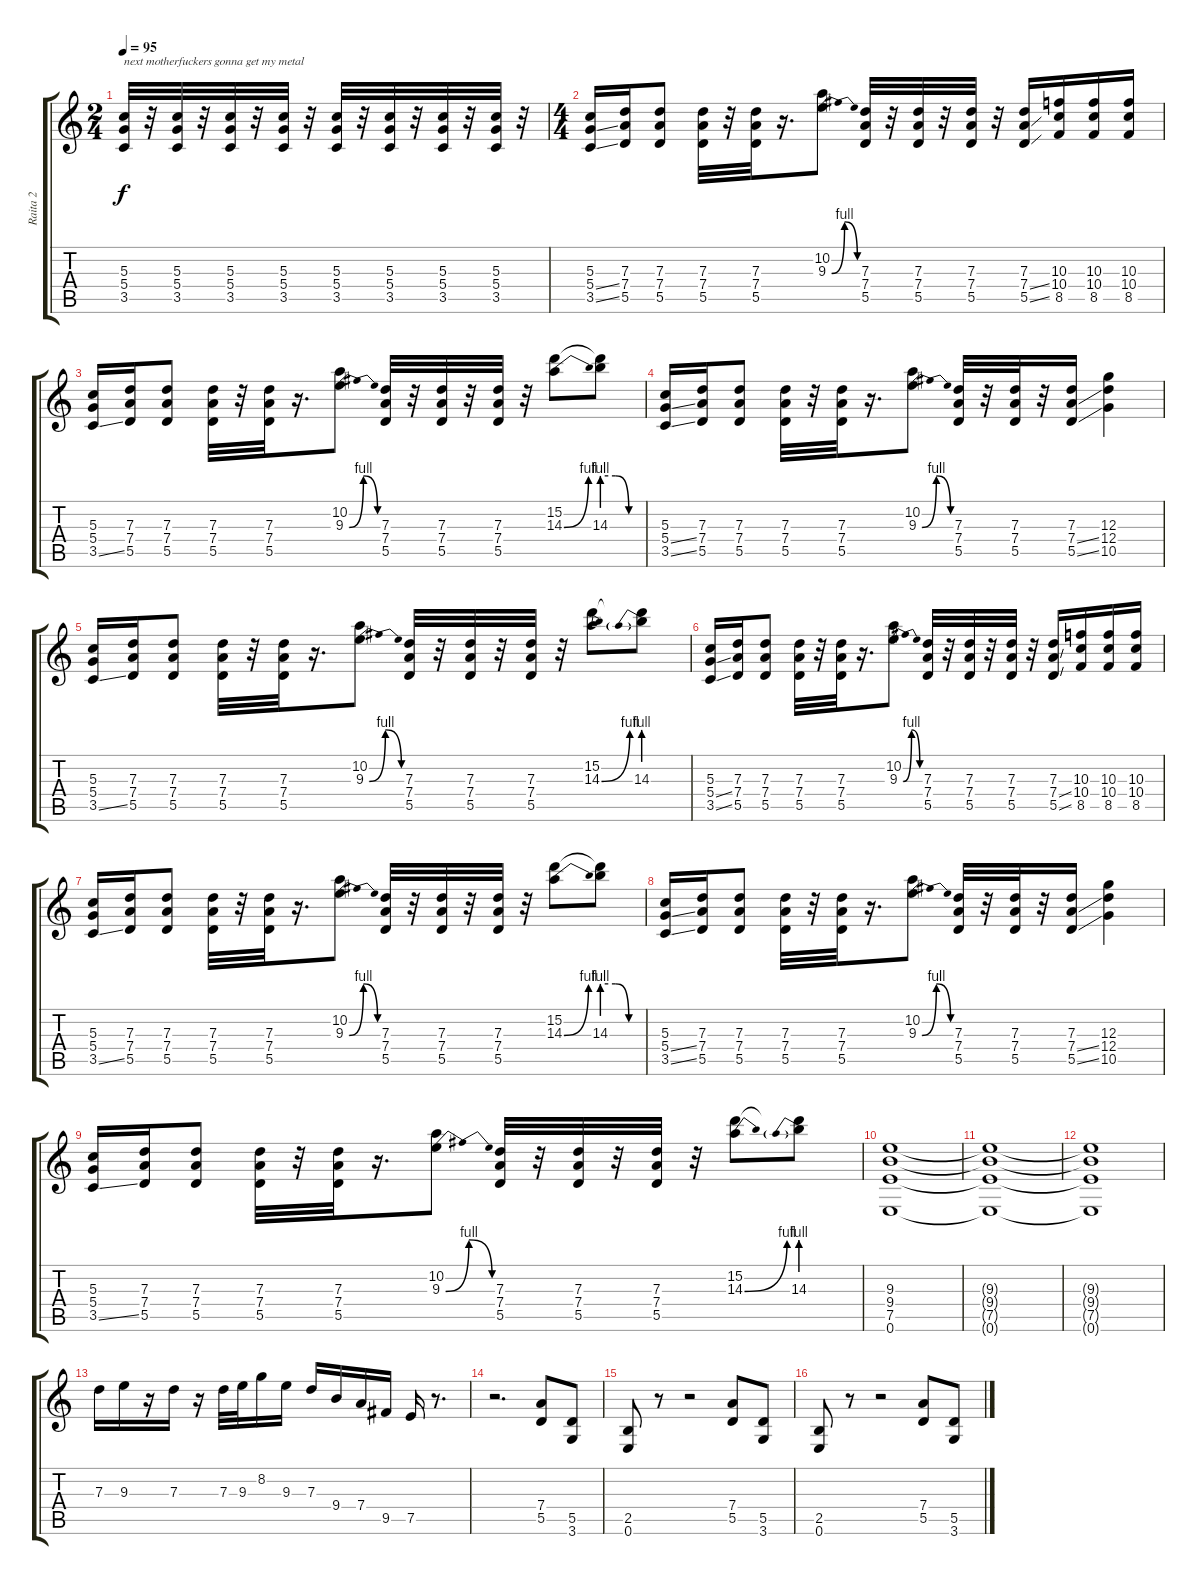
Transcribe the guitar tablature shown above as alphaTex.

\track ("Raita 2" "Raita 2") {instrument overdrivenguitar}
\staff {score tabs}
\tuning (E4 B3 G3 D3 A2 E2) {hide}
\ts (2 4)
\tempo 95
\clef g2
\ks c
(5.3 5.4 3.5).32{txt "next motherfuckers gonna get my metal" dy f instrument overdrivenguitar} r.32 (5.3 5.4 3.5).32 r.32 (5.3 5.4 3.5).32 r.32 (5.3 5.4 3.5).32 r.32 (5.3 5.4 3.5).32 r.32 (5.3 5.4 3.5).32 r.32 (5.3 5.4 3.5).32 r.32 (5.3 5.4 3.5).32 r.32 |
\ts (4 4)
(5.3 5.4{ss} 3.5{ss}).16 (7.3 7.4 5.5).16 (7.3 7.4 5.5).8 (7.3 7.4 5.5).32 r.32 (7.3 7.4 5.5).32 r.16{d} (10.2 9.3{be (bendrelease 0 0 30 4 30 4 60 0)}).8 (7.3 7.4 5.5).32 r.32 (7.3 7.4 5.5).32 r.32 (7.3 7.4 5.5).32 r.32 (7.3 7.4{ss} 5.5{ss}).16 (10.3 10.4 8.5).16 (10.3 10.4 8.5).16 (10.3 10.4 8.5).16 |
(5.3 5.4 3.5{ss}).16 (7.3 7.4 5.5).16 (7.3 7.4 5.5).8 (7.3 7.4 5.5).32 r.32 (7.3 7.4 5.5).32 r.16{d} (10.2 9.3{be (bendrelease 0 0 30 4 30 4 60 0)}).8 (7.3 7.4 5.5).32 r.32 (7.3 7.4 5.5).32 r.32 (7.3 7.4 5.5).32 r.32 (15.2 14.3{be (bend 0 0 60 4)}).8 (15.2{t} 14.3{be (custom 0 4 20 4 40 0 60 0)}).8 |
(5.3 5.4{ss} 3.5{ss}).16 (7.3 7.4 5.5).16 (7.3 7.4 5.5).8 (7.3 7.4 5.5).32 r.32 (7.3 7.4 5.5).32 r.16{d} (10.2 9.3{be (bendrelease 0 0 30 4 30 4 60 0)}).8 (7.3 7.4 5.5).32 r.32 (7.3 7.4 5.5).32 r.32 (7.3 7.4{ss} 5.5{ss}).16 (12.3 12.4 10.5).4 |
(5.3 5.4 3.5{ss}).16 (7.3 7.4 5.5).16 (7.3 7.4 5.5).8 (7.3 7.4 5.5).32 r.32 (7.3 7.4 5.5).32 r.16{d} (10.2 9.3{be (bendrelease 0 0 30 4 30 4 60 0)}).8 (7.3 7.4 5.5).32 r.32 (7.3 7.4 5.5).32 r.32 (7.3 7.4 5.5).32 r.32 (15.2 14.3{be (bend 0 0 60 4)}).8 (15.2{t} 14.3{be (prebend 0 4 60 4)}).8 |
(5.3 5.4{ss} 3.5{ss}).16 (7.3 7.4 5.5).16 (7.3 7.4 5.5).8 (7.3 7.4 5.5).32 r.32 (7.3 7.4 5.5).32 r.16{d} (10.2 9.3{be (bendrelease 0 0 30 4 30 4 60 0)}).8 (7.3 7.4 5.5).32 r.32 (7.3 7.4 5.5).32 r.32 (7.3 7.4 5.5).32 r.32 (7.3 7.4{ss} 5.5{ss}).16 (10.3 10.4 8.5).16 (10.3 10.4 8.5).16 (10.3 10.4 8.5).16 |
(5.3 5.4 3.5{ss}).16 (7.3 7.4 5.5).16 (7.3 7.4 5.5).8 (7.3 7.4 5.5).32 r.32 (7.3 7.4 5.5).32 r.16{d} (10.2 9.3{be (bendrelease 0 0 30 4 30 4 60 0)}).8 (7.3 7.4 5.5).32 r.32 (7.3 7.4 5.5).32 r.32 (7.3 7.4 5.5).32 r.32 (15.2 14.3{be (bend 0 0 60 4)}).8 (15.2{t} 14.3{be (custom 0 4 20 4 40 0 60 0)}).8 |
(5.3 5.4{ss} 3.5{ss}).16 (7.3 7.4 5.5).16 (7.3 7.4 5.5).8 (7.3 7.4 5.5).32 r.32 (7.3 7.4 5.5).32 r.16{d} (10.2 9.3{be (bendrelease 0 0 30 4 30 4 60 0)}).8 (7.3 7.4 5.5).32 r.32 (7.3 7.4 5.5).32 r.32 (7.3 7.4{ss} 5.5{ss}).16 (12.3 12.4 10.5).4 |
(5.3 5.4 3.5{ss}).16 (7.3 7.4 5.5).16 (7.3 7.4 5.5).8 (7.3 7.4 5.5).32 r.32 (7.3 7.4 5.5).32 r.16{d} (10.2 9.3{be (bendrelease 0 0 30 4 30 4 60 0)}).8 (7.3 7.4 5.5).32 r.32 (7.3 7.4 5.5).32 r.32 (7.3 7.4 5.5).32 r.32 (15.2 14.3{be (bend 0 0 60 4)}).8 (15.2{t} 14.3{be (prebend 0 4 60 4)}).8 |
(9.3 9.4 7.5 0.6).1 |
(9.3{t} 9.4{t} 7.5{t} 0.6{t}).1 |
(9.3{t} 9.4{t} 7.5{t} 0.6{t}).1 |
7.3.16 9.3.16 r.16 7.3.16 r.16 7.3.32 9.3.32 8.2.16 9.3.16 7.3.16 9.4.16 7.4.16 9.5.16 7.5.16 r.8{d} |
r.2{d} (7.4 5.5).8 (5.5 3.6).8 |
(2.5 0.6).8 r.8 r.2 (7.4 5.5).8 (5.5 3.6).8 |
(2.5 0.6).8 r.8 r.2 (7.4 5.5).8 (5.5 3.6).8
